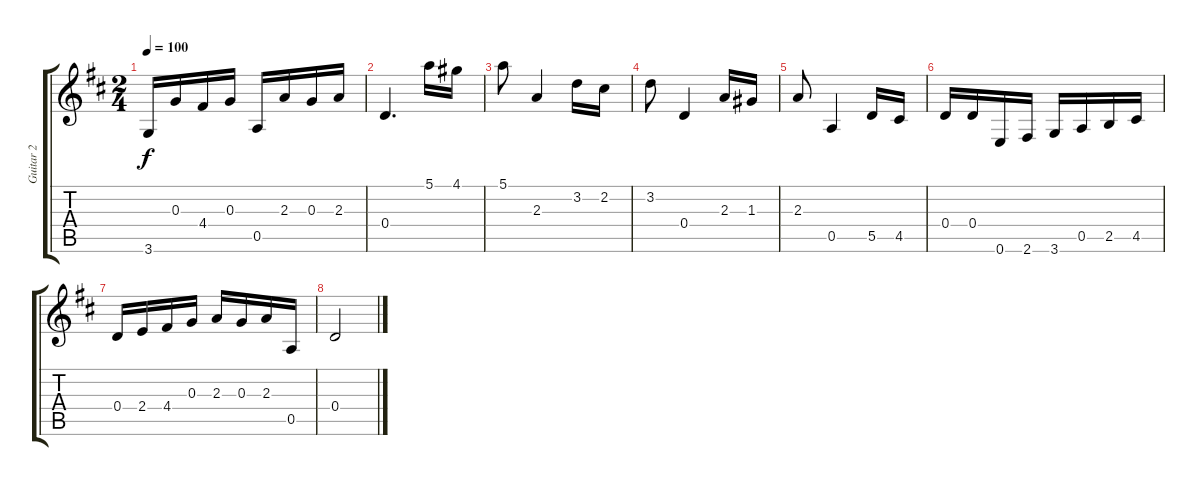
\track ("Guitar 2" "Guitar 2") {instrument acousticguitarnylon}
\staff {score tabs}
\tuning (E4 B3 G3 D3 A2 E2) {hide}
\ts (2 4)
\tempo 100
\clef g2
\ks d
3.6.16{dy f} 0.3.16 4.4.16 0.3.16 0.5.16 2.3.16 0.3.16 2.3.16 |
0.4.4{d} 5.1.16 4.1.16 |
5.1.8 2.3.4 3.2.16 2.2.16 |
3.2.8 0.4.4 2.3.16 1.3.16 |
2.3.8 0.5.4 5.5.16 4.5.16 |
0.4.16 0.4.16 0.6.16 2.6.16 3.6.16 0.5.16 2.5.16 4.5.16 |
0.4.16 2.4.16 4.4.16 0.3.16 2.3.16 0.3.16 2.3.16 0.5.16 |
0.4.2
